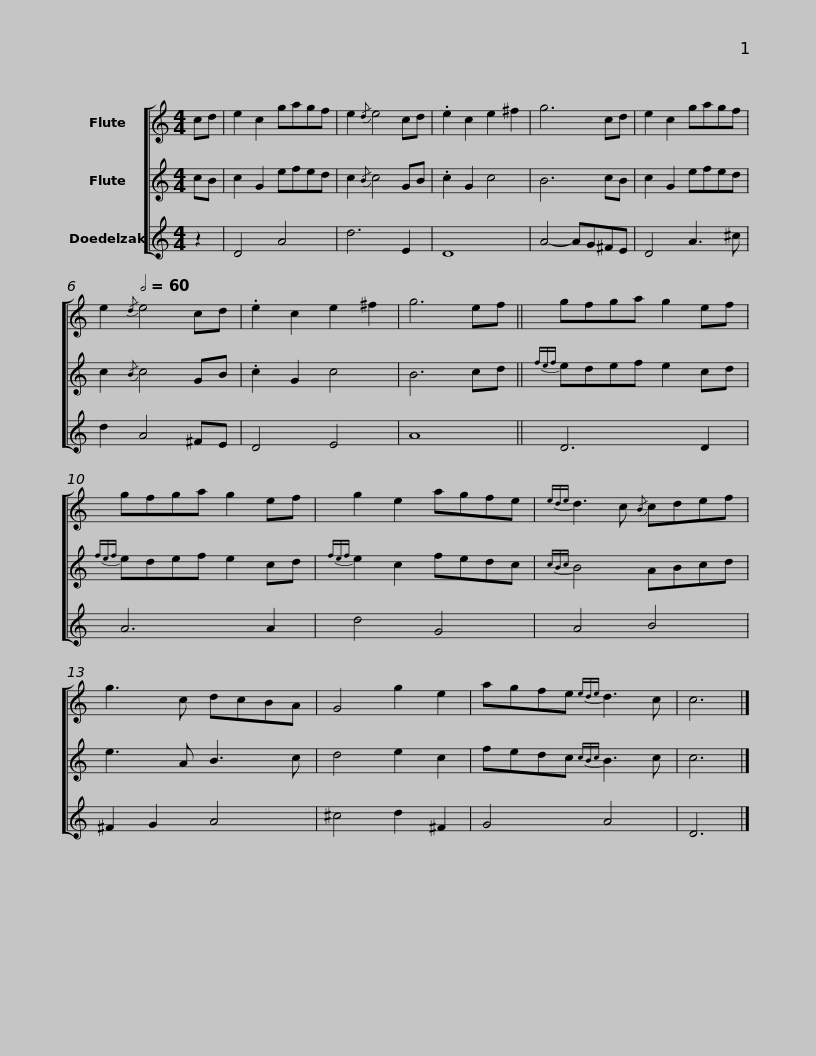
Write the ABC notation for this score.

X:1
%%score [ 1 2 3 ]
L:1/8
M:4/4
I:linebreak $
K:C
V:1 treble
V:2 treble
V:3 treble transpose=-2
V:1
 cd | e2 c2 gagf | e2{/d} e4 cd | .e2 c2 e2 ^f2 | g6 cd |$ %5
 e2 c2 gagf | e2[Q:1/2=60]{/d} e4 cd | .e2 c2 e2 ^f2 | g6 ef ||$ gfga g2 ef | %10
 gfga g2 ef | g2 e2 agfe |{ede} d3 c{/B} cdef | g3 c dcBA |$ G4 g2 e2 | %15
 agfe{ede} d3 c | c6 |] %17
V:2
 cB | c2 G2 efed | c2{/B} c4 GB | .c2 G2 c4 | B6 cB |$ %5
 c2 G2 efed | c2{/B} c4 GB | .c2 G2 c4 | B6 cd ||${fef} edef e2 cd | %10
{fef} edef e2 cd |{fef} e2 c2 fedc |{cBc} B4 ABcd | e3 A B3 c |$ d4 e2 c2 | %15
 fedc{cBc} B3 c | c6 |] %17
V:3
 z2 | D4 A4 | d6 E2 | D8 | A4- AG^FE |$ %5
 D4 A3 ^c | d2 A4 ^FE | D4 E4 | A8 ||$ D6 D2 | %10
 A6 A2 | d4 G4 | A4 B4 | ^F2 G2 A4 |$ ^c4 d2 ^F2 | %15
 G4 A4 | D6 |] %17
